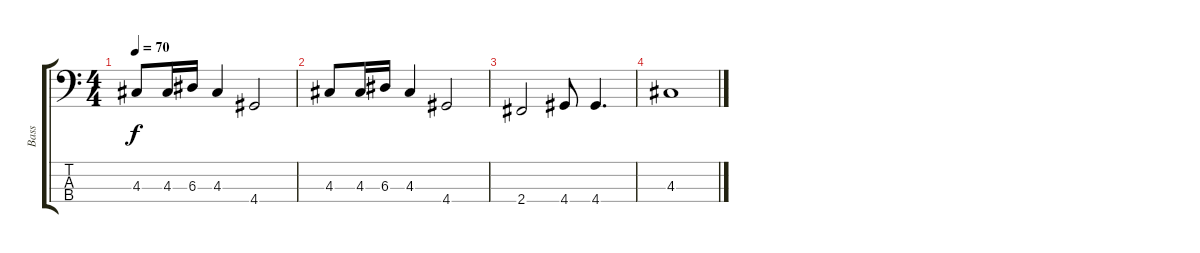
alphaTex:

\track ("Bass" "Bass") {instrument electricbassfinger}
\staff {score tabs}
\tuning (G2 D2 A1 E1) {hide}
\ts (4 4)
\tempo 70
\clef f4
\ks c
4.3.8{dy f} 4.3.16 6.3.16 4.3.4 4.4.2 |
4.3.8 4.3.16 6.3.16 4.3.4 4.4.2 |
2.4.2 4.4.8 4.4.4{d} |
4.3.1
